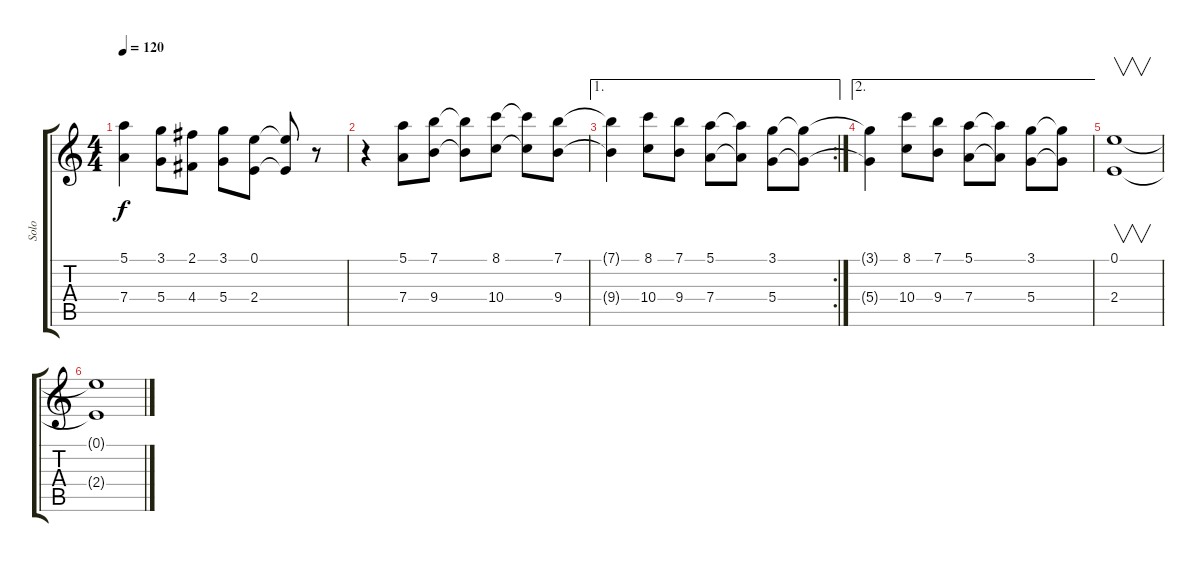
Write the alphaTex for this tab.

\track ("Solo" "Solo") {instrument overdrivenguitar}
\staff {score tabs}
\tuning (E4 B3 G3 D3 A2 E2) {hide}
\ts (4 4)
\tempo 120
\clef g2
\ks c
(5.1{t} 7.4{t}).4{dy f} (3.1 5.4).8 (2.1 4.4).8 (3.1 5.4).8 (0.1 2.4).8 (0.1{t} 2.4{t}).8 r.8 |
r.4 (5.1 7.4).8 (7.1 9.4).8 (7.1{t} 9.4{t}).8 (8.1 10.4).8 (8.1{t} 10.4{t}).8 (7.1 9.4).8 |
\ae 1
\rc 2
(7.1{t} 9.4{t}).4 (8.1 10.4).8 (7.1 9.4).8 (5.1 7.4).8 (5.1{t} 7.4{t}).8 (3.1 5.4).8 (3.1{t} 5.4{t}).8 |
\ae 2
(3.1{t} 5.4{t}).4 (8.1 10.4).8 (7.1 9.4).8 (5.1 7.4).8 (5.1{t} 7.4{t}).8 (3.1 5.4).8 (3.1{t} 5.4{t}).8 |
(0.1 2.4).1{v} |
(0.1{t} 2.4{t}).1{volume 0 instrument overdrivenguitar}
